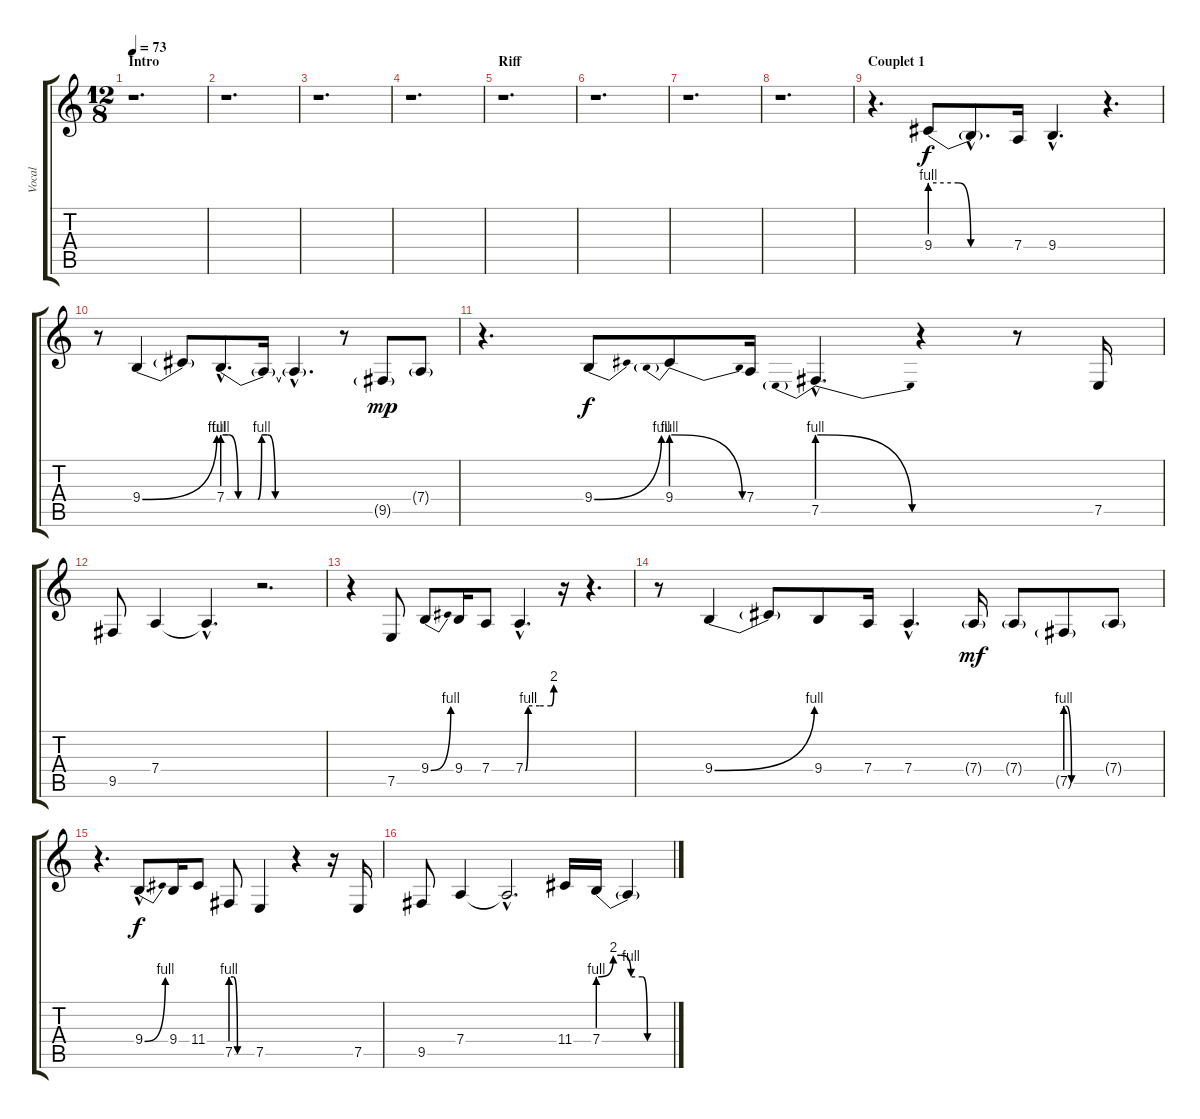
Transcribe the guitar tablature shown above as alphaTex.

\track ("Vocal" "Vocal") {instrument lead2sawtooth}
\staff {score tabs}
\tuning (E4 B3 G3 D3 A2 E2) {hide}
\ts (12 8)
\section ("" "Intro")
\tempo 73
\clef g2
\ks c
r.1{d dy f instrument lead2sawtooth} |
r.1{d} |
r.1{d} |
r.1{d} |
\section ("" "Riff")
r.1{d} |
r.1{d} |
r.1{d} |
r.1{d} |
\section ("" "Couplet 1")
r.4{d} 9.4{be (custom 0 4 20 4 29 0 40 0 60 0)}.8 9.4{hac t}.8{d} 7.4.16 9.4{hac}.4{d} r.4{d} |
r.8 9.4{be (bend 0 0 60 4)}.4 9.4{t}.8 7.4{be (custom 0 4 3 4 8 0 18 0 20 4 23 4 27 0 60 0) hac}.8{d} 7.4{t}.16 7.4{hac t}.4{d} r.8 9.5{g}.8{dy mp} 7.4{g}.8 |
r.4{d} 9.4{be (bend 0 0 60 4)}.8{dy f} 9.4{be (prebendrelease 0 4 60 0)}.8 7.4.16 7.5{be (prebendrelease 0 4 60 0) hac}.4{d} r.4 r.8 7.5.16 |
9.5.8 7.4.4 7.4{hac t}.4{d} r.2{d} |
r.4 7.5.8 9.4{be (bend 0 0 60 4)}.8 9.4.16 7.4.8 7.4{be (custom 0 0 6 4 30 4 54 4 60 8) hac}.4{d} r.16 r.4{d} |
r.8 9.4{be (bend 0 0 60 4)}.4 9.4{t}.8 9.4.8 7.4.16 7.4{hac}.4{d} 7.4{g}.16{dy mf} 7.4{g}.8 7.5{be (custom 0 4 10 0 20 0 40 0 60 0) g}.8 7.4{g}.8 |
r.4{d} 9.4{be (bend 0 0 60 4) hac}.8{d dy f} 9.4.16 11.4.8 7.5{be (custom 0 4 7 4 19 0 40 0 60 0)}.8 7.5.4 r.4 r.16 7.5.16 |
9.5.8 7.4.4 7.4{hac t}.2{d} 11.4.16 7.4{be (custom 0 4 12 8 18 8 26 4 35 4 39 0 60 0)}.16 7.4{t}.4
